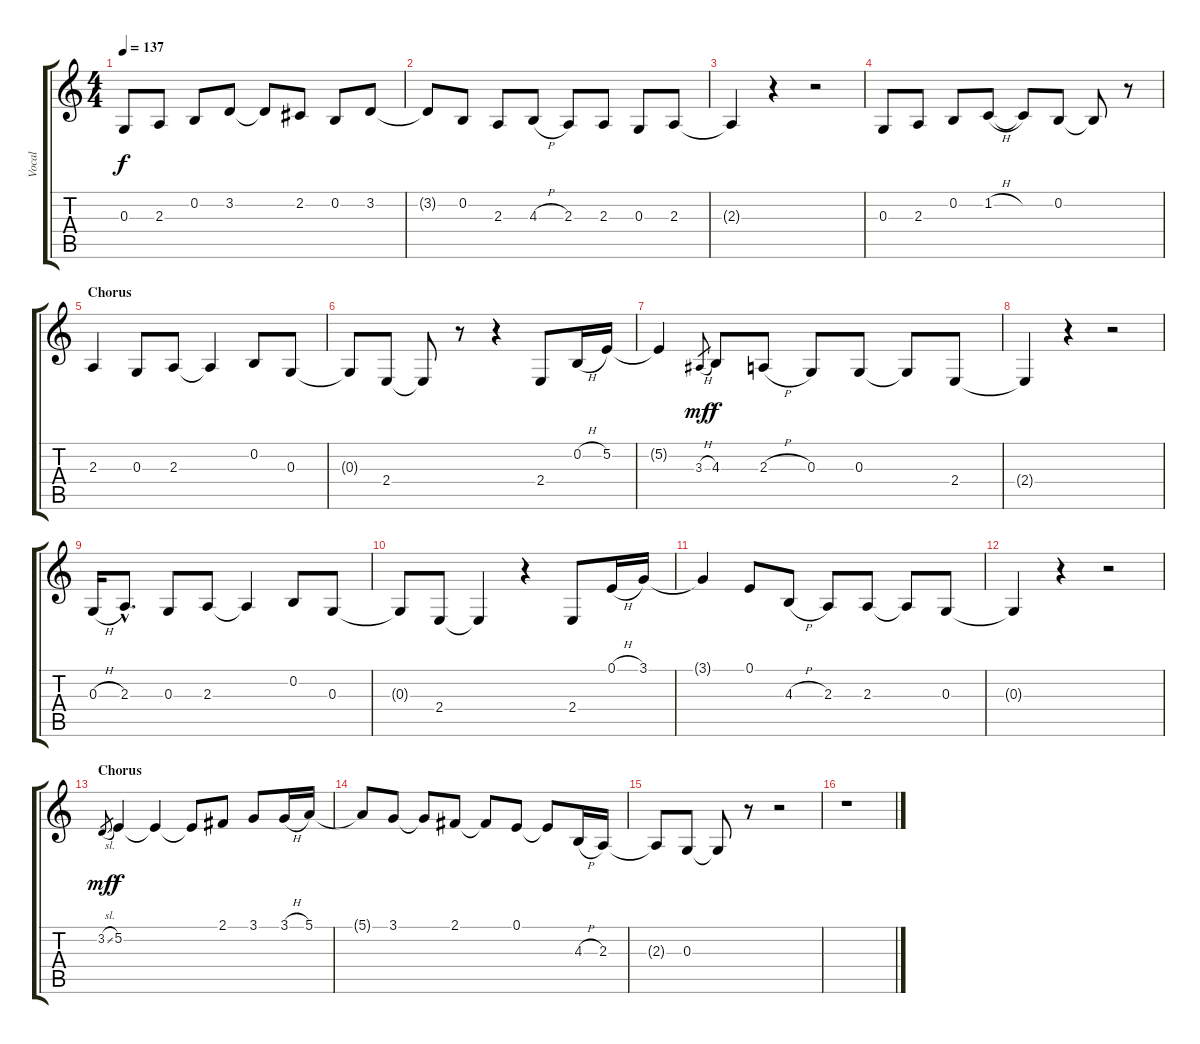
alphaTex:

\track ("Vocal" "Vocal") {instrument flute}
\staff {score tabs}
\tuning (E4 B3 G3 D3 A2 E2) {hide}
\ts (4 4)
\tempo 137
\clef g2
\ks c
0.3.8{dy f} 2.3.8 0.2.8 3.2.8 3.2{t}.8 2.2.8 0.2.8 3.2.8 |
3.2{t}.8 0.2.8 2.3.8 4.3{h}.8 2.3.8 2.3.8 0.3.8 2.3.8 |
2.3{t}.4 r.4 r.2 |
0.3.8 2.3.8 0.2.8 1.2{h}.8 1.2{t}.8 0.2.8 0.2{t}.8 r.8 |
\section ("" "Chorus")
2.3.4 0.3.8 2.3.8 2.3{t}.4 0.2.8 0.3.8 |
0.3{t}.8 2.4.8 2.4{t}.8 r.8 r.4 2.4.8 0.2{h}.16 5.2.16 |
5.2{t}.4 3.3{h}.8{gr dy mf} 4.3.8{dy f} 2.3{h}.8 0.3.8 0.3.8 0.3{t}.8 2.4.8 |
2.4{t}.4 r.4 r.2 |
0.3{h}.16 2.3{hac}.8{d} 0.3.8 2.3.8 2.3{t}.4 0.2.8 0.3.8 |
0.3{t}.8 2.4.8 2.4{t}.4 r.4 2.4.8 0.1{h}.16 3.1.16 |
3.1{t}.4 0.1.8 4.3{h}.8 2.3.8 2.3.8 2.3{t}.8 0.3.8 |
0.3{t}.4 r.4 r.2 |
\section ("" "Chorus")
3.2{sl}.8{gr dy mf} 5.2.4{dy f} 5.2{t}.4 5.2{t}.8 2.1.8 3.1.8 3.1{h}.16 5.1.16 |
5.1{t}.8 3.1.8 3.1{t}.8 2.1.8 2.1{t}.8 0.1.8 0.1{t}.8 4.3{h}.16 2.3.16 |
2.3{t}.8 0.3.8 0.3{t}.8 r.8 r.2 |
r.1
